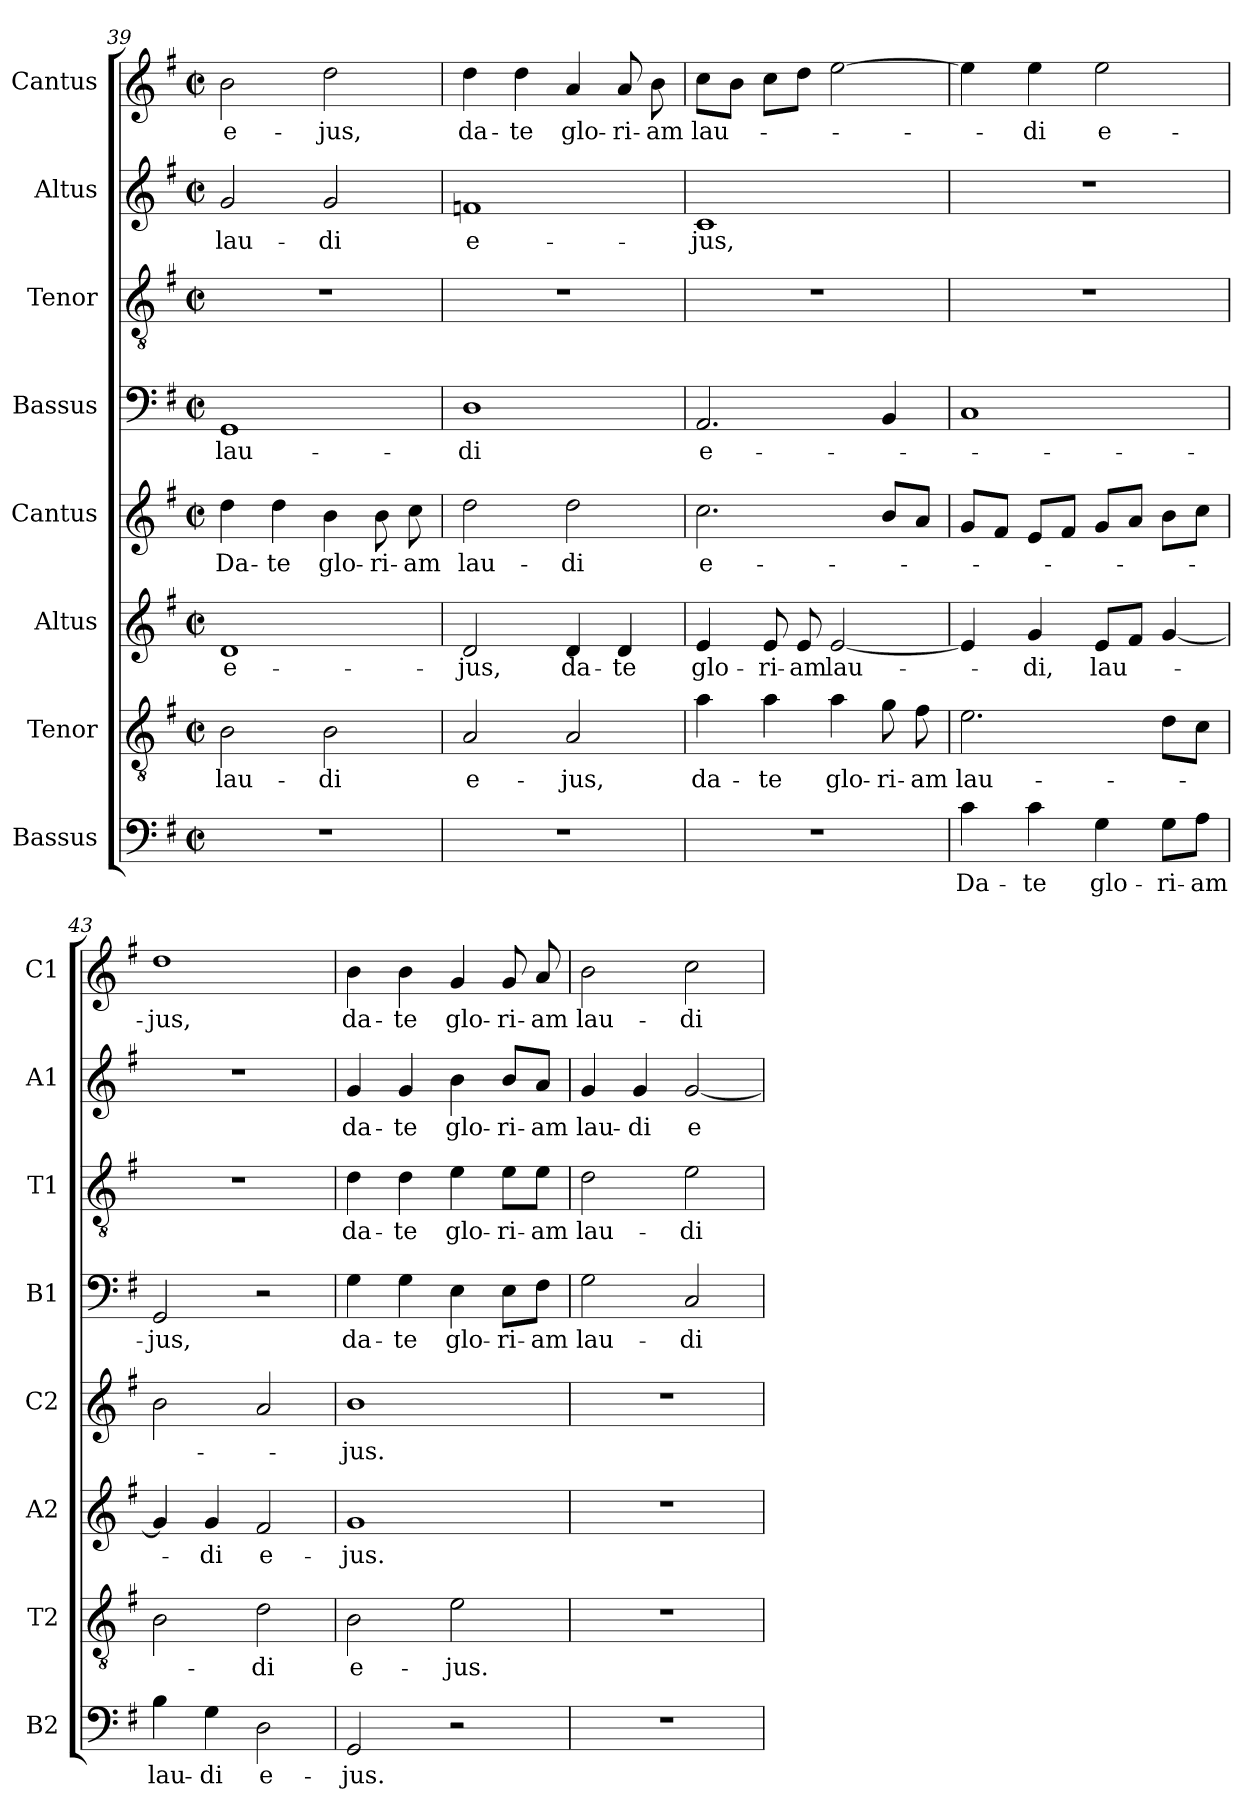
**kern	**text	**kern	**text	**kern	**text	**kern	**text	**kern	**text	**kern	**text	**kern	**text	**kern	**text
*part8	*part8	*part7	*part7	*part6	*part6	*part5	*part5	*part4	*part4	*part3	*part3	*part2	*part2	*part1	*part1
*staff8	*staff8	*staff7	*staff7	*staff6	*staff6	*staff5	*staff5	*staff4	*staff4	*staff3	*staff3	*staff2	*staff2	*staff1	*staff1
*I"Bassus	*	*I"Tenor	*	*I"Altus	*	*I"Cantus	*	*I"Bassus	*	*I"Tenor	*	*I"Altus	*	*I"Cantus	*
*I'B2	*	*I'T2	*	*I'A2	*	*I'C2	*	*I'B1	*	*I'T1	*	*I'A1	*	*I'C1	*
!!LO:PB:g=z
*clefF4	*	*clefGv2	*	*clefG2	*	*clefG2	*	*clefF4	*	*clefGv2	*	*clefG2	*	*clefG2	*
*k[f#]	*	*k[f#]	*	*k[f#]	*	*k[f#]	*	*k[f#]	*	*k[f#]	*	*k[f#]	*	*k[f#]	*
*G:	*	*G:	*	*G:	*	*G:	*	*G:	*	*G:	*	*G:	*	*G:	*
*M2/2	*	*M2/2	*	*M2/2	*	*M2/2	*	*M2/2	*	*M2/2	*	*M2/2	*	*M2/2	*
*met(c|)	*	*met(c|)	*	*met(c|)	*	*met(c|)	*	*met(c|)	*	*met(c|)	*	*met(c|)	*	*met(c|)	*
=39	=39	=39	=39	=39	=39	=39	=39	=39	=39	=39	=39	=39	=39	=39	=39
!	!	!	!LO:LY:b	!	!LO:LY:b	!	!LO:LY:b	!	!LO:LY:b	!	!	!	!LO:LY:b	!	!LO:LY:b
1r	.	2B\	lau-	1d	e-	4dd\	Da-	1GG	lau-	1r	.	2g/	lau-	2b\	e-
!	!	!	!	!	!	!	!LO:LY:b	!	!	!	!	!	!	!	!
.	.	.	.	.	.	4dd\	-te	.	.	.	.	.	.	.	.
!	!	!	!LO:LY:b	!	!	!	!LO:LY:b	!	!	!	!	!	!LO:LY:b	!	!LO:LY:b
.	.	2B\	-di	.	.	4b\	glo-	.	.	.	.	2g/	-di	2dd\	-jus,
!	!	!	!	!	!	!	!LO:LY:b	!	!	!	!	!	!	!	!
.	.	.	.	.	.	8b\	-ri-	.	.	.	.	.	.	.	.
!	!	!	!	!	!	!	!LO:LY:b	!	!	!	!	!	!	!	!
.	.	.	.	.	.	8cc\	-am	.	.	.	.	.	.	.	.
=40	=40	=40	=40	=40	=40	=40	=40	=40	=40	=40	=40	=40	=40	=40	=40
!	!	!	!LO:LY:b	!	!LO:LY:b	!	!LO:LY:b	!	!LO:LY:b	!	!	!	!LO:LY:b	!	!LO:LY:b
1r	.	2A/	e-	2d/	-jus,	2dd\	lau-	1D	-di	1r	.	1fn	e-	4dd\	da-
!	!	!	!	!	!	!	!	!	!	!	!	!	!	!	!LO:LY:b
.	.	.	.	.	.	.	.	.	.	.	.	.	.	4dd\	-te
!	!	!	!LO:LY:b	!	!LO:LY:b	!	!LO:LY:b	!	!	!	!	!	!	!	!LO:LY:b
.	.	2A/	-jus,	4d/	da-	2dd\	-di	.	.	.	.	.	.	4a/	glo-
!	!	!	!	!	!LO:LY:b	!	!	!	!	!	!	!	!	!	!LO:LY:b
.	.	.	.	4d/	-te	.	.	.	.	.	.	.	.	8a/	-ri-
!	!	!	!	!	!	!	!	!	!	!	!	!	!	!	!LO:LY:b
.	.	.	.	.	.	.	.	.	.	.	.	.	.	8b\	-am
=41	=41	=41	=41	=41	=41	=41	=41	=41	=41	=41	=41	=41	=41	=41	=41
!	!	!	!LO:LY:b	!	!LO:LY:b	!	!LO:LY:b	!	!LO:LY:b	!	!	!	!LO:LY:b	!	!LO:LY:b
1r	.	4a\	da-	4e/	glo-	2.cc\	e-	2.AA/	e-	1r	.	1c	-jus,	8cc\L	lau-
.	.	.	.	.	.	.	.	.	.	.	.	.	.	8b\J	.
!	!	!	!LO:LY:b	!	!LO:LY:b	!	!	!	!	!	!	!	!	!	!
.	.	4a\	-te	8e/	-ri-	.	.	.	.	.	.	.	.	8cc\L	.
!	!	!	!	!	!LO:LY:b	!	!	!	!	!	!	!	!	!	!
.	.	.	.	8e/	-am	.	.	.	.	.	.	.	.	8dd\J	.
!	!	!	!LO:LY:b	!	!LO:LY:b	!	!	!	!	!	!	!	!	!	!
.	.	4a\	glo-	[2e/	lau-	.	.	.	.	.	.	.	.	[2ee\	.
!	!	!	!LO:LY:b	!	!	!	!	!	!	!	!	!	!	!	!
.	.	8g\	-ri-	.	.	8b/L	.	4BB/	.	.	.	.	.	.	.
!	!	!	!LO:LY:b	!	!	!	!	!	!	!	!	!	!	!	!
.	.	8f#\	-am	.	.	8a/J	.	.	.	.	.	.	.	.	.
=42	=42	=42	=42	=42	=42	=42	=42	=42	=42	=42	=42	=42	=42	=42	=42
!	!LO:LY:b	!	!LO:LY:b	!	!	!	!	!	!	!	!	!	!	!	!
4c\	Da-	2.e\	lau-	4e/]	.	8g/L	.	1C	.	1r	.	1r	.	4ee\]	.
.	.	.	.	.	.	8f#/J	.	.	.	.	.	.	.	.	.
!	!LO:LY:b	!	!	!	!LO:LY:b	!	!	!	!	!	!	!	!	!	!LO:LY:b
4c\	-te	.	.	4g/	-di,	8e/L	.	.	.	.	.	.	.	4ee\	-di
.	.	.	.	.	.	8f#/J	.	.	.	.	.	.	.	.	.
!	!LO:LY:b	!	!	!	!LO:LY:b	!	!	!	!	!	!	!	!	!	!LO:LY:b
4G\	glo-	.	.	8e/L	lau-	8g/L	.	.	.	.	.	.	.	2ee\	e-
.	.	.	.	8f#/J	.	8a/J	.	.	.	.	.	.	.	.	.
!	!LO:LY:b	!	!	!	!	!	!	!	!	!	!	!	!	!	!
8G\L	-ri-	8d\L	.	[4g/	.	8b\L	.	.	.	.	.	.	.	.	.
!	!LO:LY:b	!	!	!	!	!	!	!	!	!	!	!	!	!	!
8A\J	-am	8c\J	.	.	.	8cc\J	.	.	.	.	.	.	.	.	.
=43	=43	=43	=43	=43	=43	=43	=43	=43	=43	=43	=43	=43	=43	=43	=43
!	!LO:LY:b	!	!	!	!	!	!	!	!LO:LY:b	!	!	!	!	!	!LO:LY:b
4B\	lau-	2B\	.	4g/]	.	2b\	.	2GG/	-jus,	1r	.	1r	.	1dd	-jus,
!	!LO:LY:b	!	!	!	!LO:LY:b	!	!	!	!	!	!	!	!	!	!
4G\	-di	.	.	4g/	-di	.	.	.	.	.	.	.	.	.	.
!	!LO:LY:b	!	!LO:LY:b	!	!LO:LY:b	!	!	!	!	!	!	!	!	!	!
2D\	e-	2d\	-di	2f#/	e-	2a/	.	2r	.	.	.	.	.	.	.
=44	=44	=44	=44	=44	=44	=44	=44	=44	=44	=44	=44	=44	=44	=44	=44
!	!LO:LY:b	!	!LO:LY:b	!	!LO:LY:b	!	!LO:LY:b	!	!LO:LY:b	!	!LO:LY:b	!	!LO:LY:b	!	!LO:LY:b
2GG/	-jus.	2B\	e-	1g	-jus.	1b	-jus.	4G\	da-	4d\	da-	4g/	da-	4b\	da-
!	!	!	!	!	!	!	!	!	!LO:LY:b	!	!LO:LY:b	!	!LO:LY:b	!	!LO:LY:b
.	.	.	.	.	.	.	.	4G\	-te	4d\	-te	4g/	-te	4b\	-te
!	!	!	!LO:LY:b	!	!	!	!	!	!LO:LY:b	!	!LO:LY:b	!	!LO:LY:b	!	!LO:LY:b
2r	.	2e\	-jus.	.	.	.	.	4E\	glo-	4e\	glo-	4b\	glo-	4g/	glo-
!	!	!	!	!	!	!	!	!	!LO:LY:b	!	!LO:LY:b	!	!LO:LY:b	!	!LO:LY:b
.	.	.	.	.	.	.	.	8E\L	-ri-	8e\L	-ri-	8b/L	-ri-	8g/	-ri-
!	!	!	!	!	!	!	!	!	!LO:LY:b	!	!LO:LY:b	!	!LO:LY:b	!	!LO:LY:b
.	.	.	.	.	.	.	.	8F#\J	-am	8e\J	-am	8a/J	-am	8a/	-am
=45	=45	=45	=45	=45	=45	=45	=45	=45	=45	=45	=45	=45	=45	=45	=45
!	!	!	!	!	!	!	!	!	!LO:LY:b	!	!LO:LY:b	!	!LO:LY:b	!	!LO:LY:b
1r	.	1r	.	1r	.	1r	.	2G\	lau-	2d\	lau-	4g/	lau-	2b\	lau-
!	!	!	!	!	!	!	!	!	!	!	!	!	!LO:LY:b	!	!
.	.	.	.	.	.	.	.	.	.	.	.	4g/	-di	.	.
!	!	!	!	!	!	!	!	!	!LO:LY:b	!	!LO:LY:b	!	!LO:LY:b	!	!LO:LY:b
.	.	.	.	.	.	.	.	2C/	-di	2e\	-di	[2g/	e-	2cc\	-di
=	=	=	=	=	=	=	=	=	=	=	=	=	=	=	=
*-	*-	*-	*-	*-	*-	*-	*-	*-	*-	*-	*-	*-	*-	*-	*-
